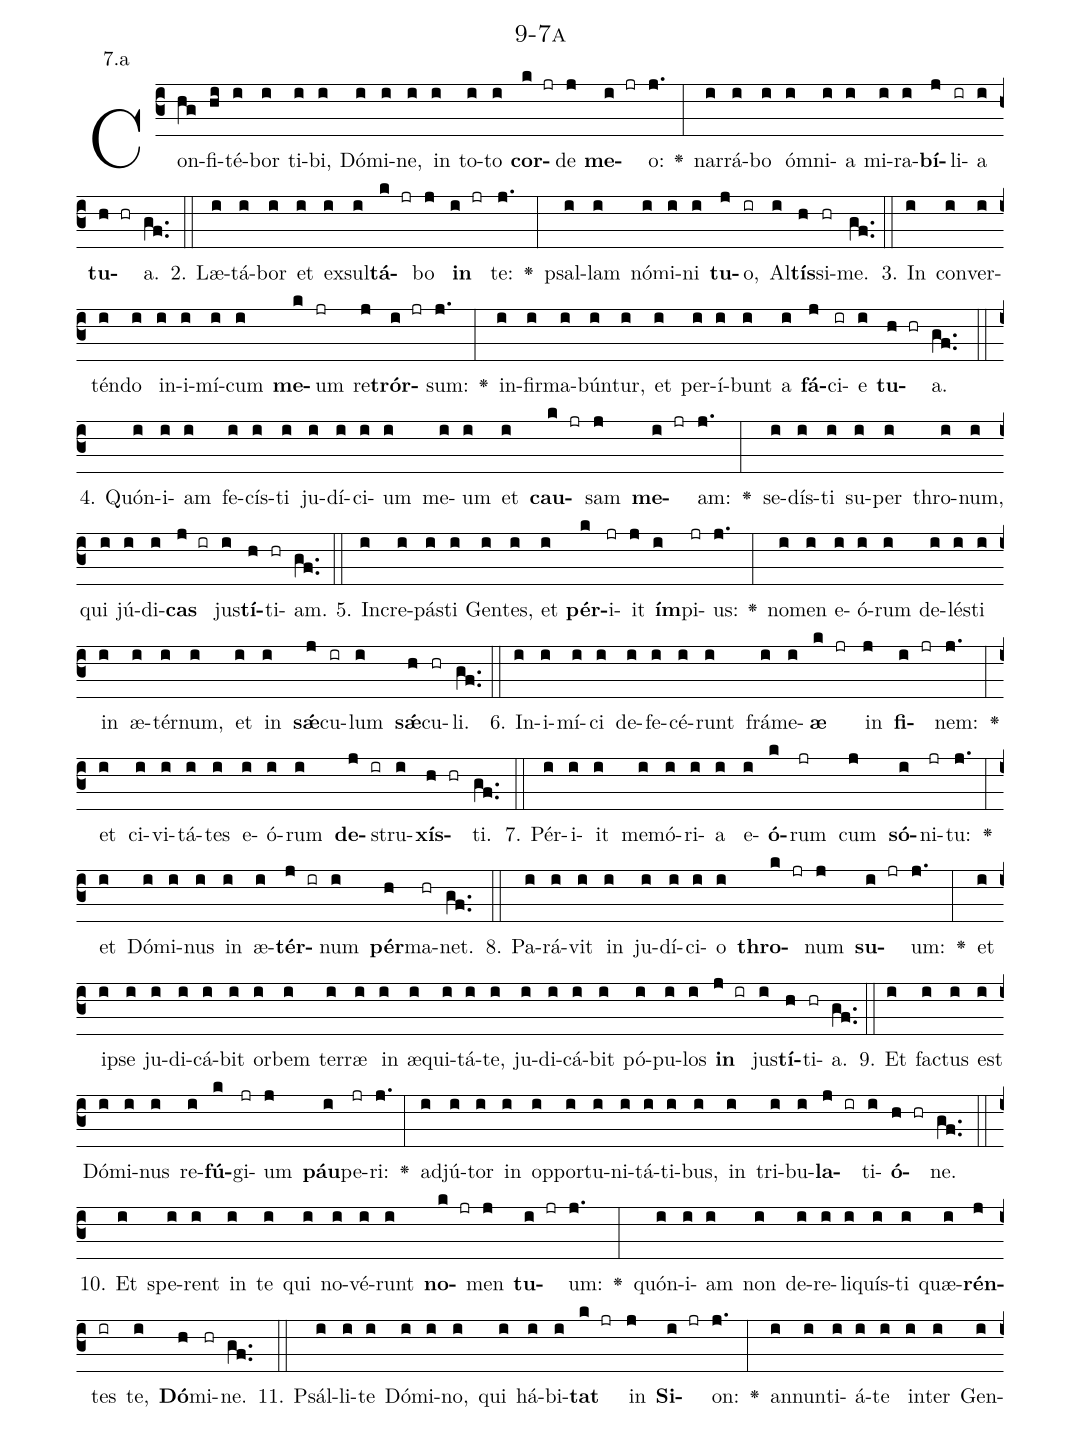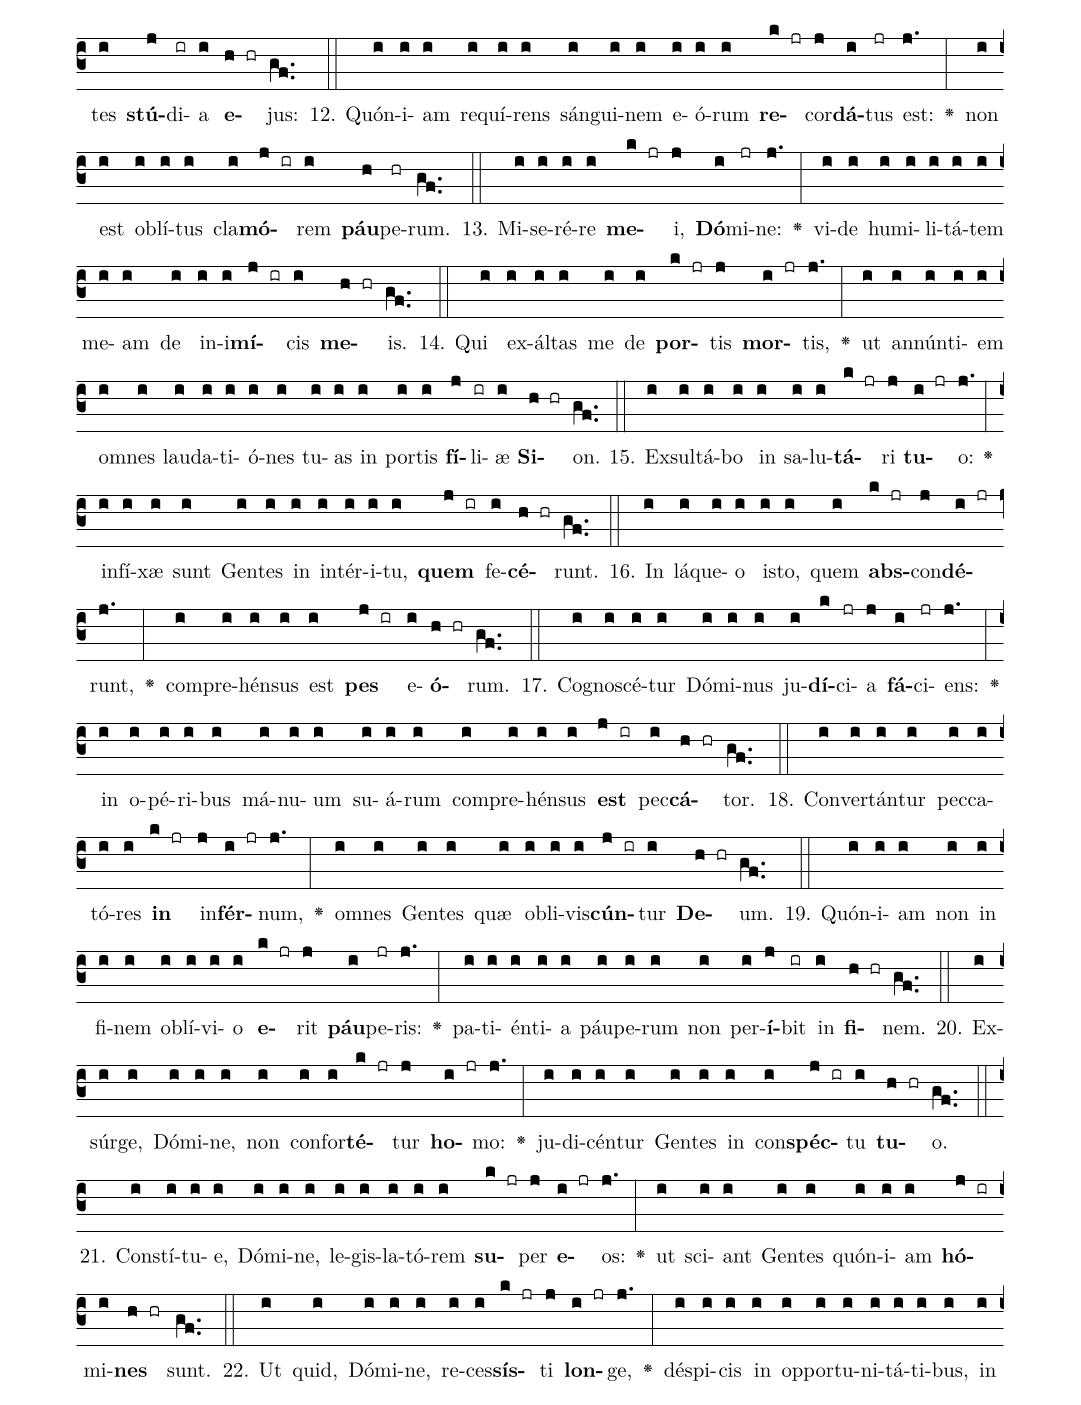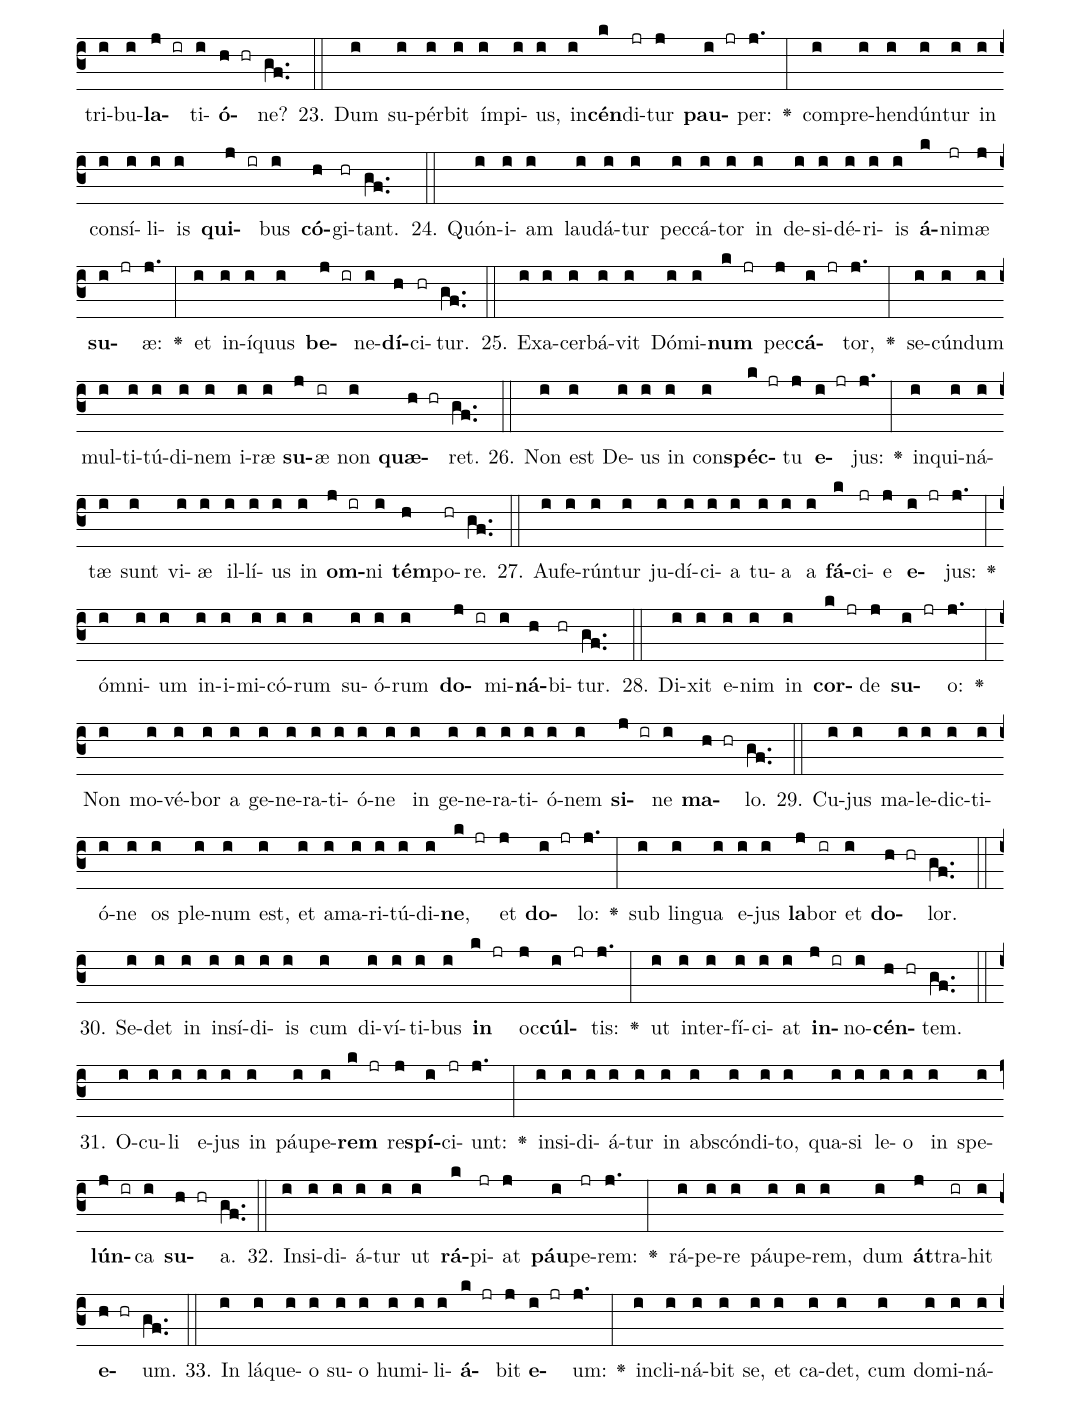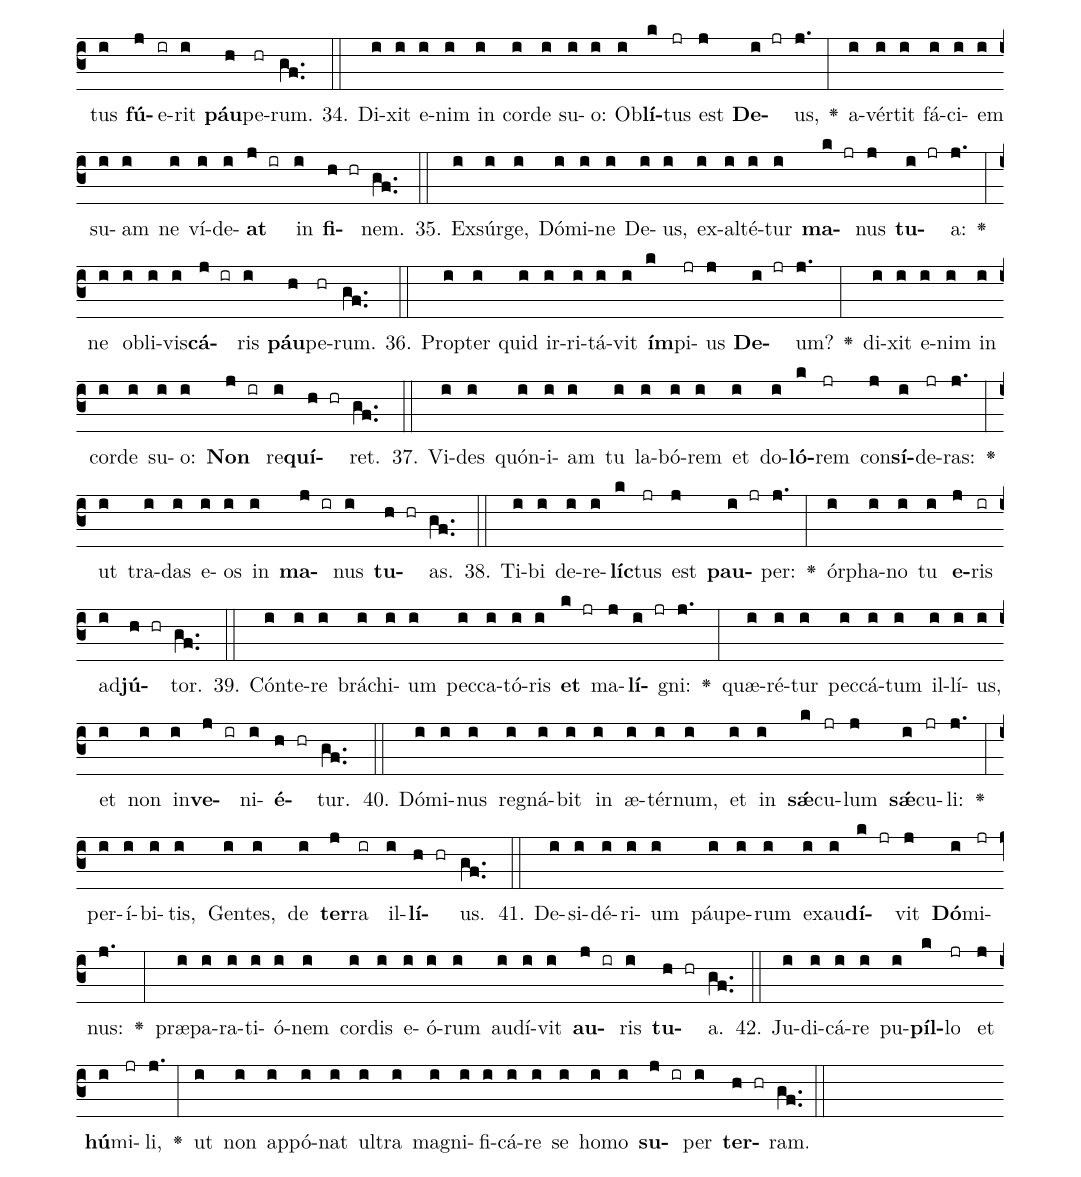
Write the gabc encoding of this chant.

name: 9-7a;
annotation: 7.a;
%%
(c3)Con(hg)fi(hi)té(i)bor(i) ti(i)bi,(i) Dó(i)mi(i)ne,(i) in(i) to(i)to(i) <b>cor</b>(k jr)de(j) <b>me</b>(i jr)o:(j.) <v>\greheightstar</v>(:) nar(i)rá(i)bo(i) óm(i)ni(i)a(i) mi(i)ra(i)<b>bí</b>(j)li(ir)a(i) <b>tu</b>(h hr)a.(gf..) (::)
2. Læ(i)tá(i)bor(i) et(i) ex(i)sul(i)<b>tá</b>(k jr)bo(j) <b>in</b>(i jr) te:(j.) <v>\greheightstar</v>(:) psal(i)lam(i) nó(i)mi(i)ni(i) <b>tu</b>(j)o,(ir) Al(i)<b>tís</b>(h)si(hr)me.(gf..) (::)
3. In(i) con(i)ver(i)tén(i)do(i) in(i)i(i)mí(i)cum(i) <b>me</b>(k)um(jr) re(j)<b>trór</b>(i jr)sum:(j.) <v>\greheightstar</v>(:) in(i)fir(i)ma(i)bún(i)tur,(i) et(i) per(i)í(i)bunt(i) a(i) <b>fá</b>(j)ci(ir)e(i) <b>tu</b>(h hr)a.(gf..) (::)
4. Quón(i)i(i)am(i) fe(i)cís(i)ti(i) ju(i)dí(i)ci(i)um(i) me(i)um(i) et(i) <b>cau</b>(k jr)sam(j) <b>me</b>(i jr)am:(j.) <v>\greheightstar</v>(:) se(i)dís(i)ti(i) su(i)per(i) thro(i)num,(i) qui(i) jú(i)di(i)<b>cas</b>(j ir) jus(i)<b>tí</b>(h)ti(hr)am.(gf..) (::)
5. In(i)cre(i)pás(i)ti(i) Gen(i)tes,(i) et(i) <b>pér</b>(k)i(jr)it(j) <b>ím</b>(i)pi(jr)us:(j.) <v>\greheightstar</v>(:) no(i)men(i) e(i)ó(i)rum(i) de(i)lés(i)ti(i) in(i) æ(i)tér(i)num,(i) et(i) in(i) <b>sǽ</b>(j)cu(ir)lum(i) <b>sǽ</b>(h)cu(hr)li.(gf..) (::)
6. In(i)i(i)mí(i)ci(i) de(i)fe(i)cé(i)runt(i) frá(i)me(i)<b>æ</b>(k jr) in(j) <b>fi</b>(i jr)nem:(j.) <v>\greheightstar</v>(:) et(i) ci(i)vi(i)tá(i)tes(i) e(i)ó(i)rum(i) <b>de</b>(j ir)stru(i)<b>xís</b>(h hr)ti.(gf..) (::)
7. Pér(i)i(i)it(i) me(i)mó(i)ri(i)a(i) e(i)<b>ó</b>(k)rum(jr) cum(j) <b>só</b>(i)ni(jr)tu:(j.) <v>\greheightstar</v>(:) et(i) Dó(i)mi(i)nus(i) in(i) æ(i)<b>tér</b>(j ir)num(i) <b>pér</b>(h)ma(hr)net.(gf..) (::)
8. Pa(i)rá(i)vit(i) in(i) ju(i)dí(i)ci(i)o(i) <b>thro</b>(k jr)num(j) <b>su</b>(i jr)um:(j.) <v>\greheightstar</v>(:) et(i) ip(i)se(i) ju(i)di(i)cá(i)bit(i) or(i)bem(i) ter(i)ræ(i) in(i) æ(i)qui(i)tá(i)te,(i) ju(i)di(i)cá(i)bit(i) pó(i)pu(i)los(i) <b>in</b>(j ir) jus(i)<b>tí</b>(h)ti(hr)a.(gf..) (::)
9. Et(i) fac(i)tus(i) est(i) Dó(i)mi(i)nus(i) re(i)<b>fú</b>(k)gi(jr)um(j) <b>páu</b>(i)pe(jr)ri:(j.) <v>\greheightstar</v>(:) ad(i)jú(i)tor(i) in(i) op(i)por(i)tu(i)ni(i)tá(i)ti(i)bus,(i) in(i) tri(i)bu(i)<b>la</b>(j ir)ti(i)<b>ó</b>(h hr)ne.(gf..) (::)
10. Et(i) spe(i)rent(i) in(i) te(i) qui(i) no(i)vé(i)runt(i) <b>no</b>(k jr)men(j) <b>tu</b>(i jr)um:(j.) <v>\greheightstar</v>(:) quón(i)i(i)am(i) non(i) de(i)re(i)li(i)quís(i)ti(i) quæ(i)<b>rén</b>(j)tes(ir) te,(i) <b>Dó</b>(h)mi(hr)ne.(gf..) (::)
11. Psál(i)li(i)te(i) Dó(i)mi(i)no,(i) qui(i) há(i)bi(i)<b>tat</b>(k jr) in(j) <b>Si</b>(i jr)on:(j.) <v>\greheightstar</v>(:) an(i)nun(i)ti(i)á(i)te(i) in(i)ter(i) Gen(i)tes(i) <b>stú</b>(j)di(ir)a(i) <b>e</b>(h hr)jus:(gf..) (::)
12. Quón(i)i(i)am(i) re(i)quí(i)rens(i) sán(i)gui(i)nem(i) e(i)ó(i)rum(i) <b>re</b>(k jr)cor(j)<b>dá</b>(i)tus(jr) est:(j.) <v>\greheightstar</v>(:) non(i) est(i) ob(i)lí(i)tus(i) cla(i)<b>mó</b>(j ir)rem(i) <b>páu</b>(h)pe(hr)rum.(gf..) (::)
13. Mi(i)se(i)ré(i)re(i) <b>me</b>(k jr)i,(j) <b>Dó</b>(i)mi(jr)ne:(j.) <v>\greheightstar</v>(:) vi(i)de(i) hu(i)mi(i)li(i)tá(i)tem(i) me(i)am(i) de(i) in(i)i(i)<b>mí</b>(j ir)cis(i) <b>me</b>(h hr)is.(gf..) (::)
14. Qui(i) ex(i)ál(i)tas(i) me(i) de(i) <b>por</b>(k jr)tis(j) <b>mor</b>(i jr)tis,(j.) <v>\greheightstar</v>(:) ut(i) an(i)nún(i)ti(i)em(i) om(i)nes(i) lau(i)da(i)ti(i)ó(i)nes(i) tu(i)as(i) in(i) por(i)tis(i) <b>fí</b>(j)li(ir)æ(i) <b>Si</b>(h hr)on.(gf..) (::)
15. Ex(i)sul(i)tá(i)bo(i) in(i) sa(i)lu(i)<b>tá</b>(k jr)ri(j) <b>tu</b>(i jr)o:(j.) <v>\greheightstar</v>(:) in(i)fí(i)xæ(i) sunt(i) Gen(i)tes(i) in(i) in(i)tér(i)i(i)tu,(i) <b>quem</b>(j ir) fe(i)<b>cé</b>(h hr)runt.(gf..) (::)
16. In(i) lá(i)que(i)o(i) is(i)to,(i) quem(i) <b>abs</b>(k jr)con(j)<b>dé</b>(i jr)runt,(j.) <v>\greheightstar</v>(:) com(i)pre(i)hén(i)sus(i) est(i) <b>pes</b>(j ir) e(i)<b>ó</b>(h hr)rum.(gf..) (::)
17. Co(i)gno(i)scé(i)tur(i) Dó(i)mi(i)nus(i) ju(i)<b>dí</b>(k)ci(jr)a(j) <b>fá</b>(i)ci(jr)ens:(j.) <v>\greheightstar</v>(:) in(i) o(i)pé(i)ri(i)bus(i) má(i)nu(i)um(i) su(i)á(i)rum(i) com(i)pre(i)hén(i)sus(i) <b>est</b>(j ir) pec(i)<b>cá</b>(h hr)tor.(gf..) (::)
18. Con(i)ver(i)tán(i)tur(i) pec(i)ca(i)tó(i)res(i) <b>in</b>(k jr) in(j)<b>fér</b>(i jr)num,(j.) <v>\greheightstar</v>(:) om(i)nes(i) Gen(i)tes(i) quæ(i) ob(i)li(i)vis(i)<b>cún</b>(j ir)tur(i) <b>De</b>(h hr)um.(gf..) (::)
19. Quón(i)i(i)am(i) non(i) in(i) fi(i)nem(i) ob(i)lí(i)vi(i)o(i) <b>e</b>(k jr)rit(j) <b>páu</b>(i)pe(jr)ris:(j.) <v>\greheightstar</v>(:) pa(i)ti(i)én(i)ti(i)a(i) páu(i)pe(i)rum(i) non(i) per(i)<b>í</b>(j)bit(ir) in(i) <b>fi</b>(h hr)nem.(gf..) (::)
20. Ex(i)súr(i)ge,(i) Dó(i)mi(i)ne,(i) non(i) con(i)for(i)<b>té</b>(k jr)tur(j) <b>ho</b>(i jr)mo:(j.) <v>\greheightstar</v>(:) ju(i)di(i)cén(i)tur(i) Gen(i)tes(i) in(i) con(i)<b>spéc</b>(j ir)tu(i) <b>tu</b>(h hr)o.(gf..) (::)
21. Con(i)stí(i)tu(i)e,(i) Dó(i)mi(i)ne,(i) le(i)gis(i)la(i)tó(i)rem(i) <b>su</b>(k jr)per(j) <b>e</b>(i jr)os:(j.) <v>\greheightstar</v>(:) ut(i) sci(i)ant(i) Gen(i)tes(i) quón(i)i(i)am(i) <b>hó</b>(j ir)mi(i)<b>nes</b>(h hr) sunt.(gf..) (::)
22. Ut(i) quid,(i) Dó(i)mi(i)ne,(i) re(i)ces(i)<b>sís</b>(k jr)ti(j) <b>lon</b>(i jr)ge,(j.) <v>\greheightstar</v>(:) dé(i)spi(i)cis(i) in(i) op(i)por(i)tu(i)ni(i)tá(i)ti(i)bus,(i) in(i) tri(i)bu(i)<b>la</b>(j ir)ti(i)<b>ó</b>(h hr)ne?(gf..) (::)
23. Dum(i) su(i)pér(i)bit(i) ím(i)pi(i)us,(i) in(i)<b>cén</b>(k)di(jr)tur(j) <b>pau</b>(i jr)per:(j.) <v>\greheightstar</v>(:) com(i)pre(i)hen(i)dún(i)tur(i) in(i) con(i)sí(i)li(i)is(i) <b>qui</b>(j ir)bus(i) <b>có</b>(h)gi(hr)tant.(gf..) (::)
24. Quón(i)i(i)am(i) lau(i)dá(i)tur(i) pec(i)cá(i)tor(i) in(i) de(i)si(i)dé(i)ri(i)is(i) <b>á</b>(k)ni(jr)mæ(j) <b>su</b>(i jr)æ:(j.) <v>\greheightstar</v>(:) et(i) in(i)í(i)quus(i) <b>be</b>(j ir)ne(i)<b>dí</b>(h)ci(hr)tur.(gf..) (::)
25. Ex(i)a(i)cer(i)bá(i)vit(i) Dó(i)mi(i)<b>num</b>(k jr) pec(j)<b>cá</b>(i jr)tor,(j.) <v>\greheightstar</v>(:) se(i)cún(i)dum(i) mul(i)ti(i)tú(i)di(i)nem(i) i(i)ræ(i) <b>su</b>(j)æ(ir) non(i) <b>quæ</b>(h hr)ret.(gf..) (::)
26. Non(i) est(i) De(i)us(i) in(i) con(i)<b>spéc</b>(k jr)tu(j) <b>e</b>(i jr)jus:(j.) <v>\greheightstar</v>(:) in(i)qui(i)ná(i)tæ(i) sunt(i) vi(i)æ(i) il(i)lí(i)us(i) in(i) <b>om</b>(j ir)ni(i) <b>tém</b>(h)po(hr)re.(gf..) (::)
27. Au(i)fe(i)rún(i)tur(i) ju(i)dí(i)ci(i)a(i) tu(i)a(i) a(i) <b>fá</b>(k)ci(jr)e(j) <b>e</b>(i jr)jus:(j.) <v>\greheightstar</v>(:) óm(i)ni(i)um(i) in(i)i(i)mi(i)có(i)rum(i) su(i)ó(i)rum(i) <b>do</b>(j ir)mi(i)<b>ná</b>(h)bi(hr)tur.(gf..) (::)
28. Di(i)xit(i) e(i)nim(i) in(i) <b>cor</b>(k jr)de(j) <b>su</b>(i jr)o:(j.) <v>\greheightstar</v>(:) Non(i) mo(i)vé(i)bor(i) a(i) ge(i)ne(i)ra(i)ti(i)ó(i)ne(i) in(i) ge(i)ne(i)ra(i)ti(i)ó(i)nem(i) <b>si</b>(j ir)ne(i) <b>ma</b>(h hr)lo.(gf..) (::)
29. Cu(i)jus(i) ma(i)le(i)dic(i)ti(i)ó(i)ne(i) os(i) ple(i)num(i) est,(i) et(i) a(i)ma(i)ri(i)tú(i)di(i)<b>ne</b>,(k jr) et(j) <b>do</b>(i jr)lo:(j.) <v>\greheightstar</v>(:) sub(i) lin(i)gua(i) e(i)jus(i) <b>la</b>(j)bor(ir) et(i) <b>do</b>(h hr)lor.(gf..) (::)
30. Se(i)det(i) in(i) in(i)sí(i)di(i)is(i) cum(i) di(i)ví(i)ti(i)bus(i) <b>in</b>(k jr) oc(j)<b>cúl</b>(i jr)tis:(j.) <v>\greheightstar</v>(:) ut(i) in(i)ter(i)fí(i)ci(i)at(i) <b>in</b>(j ir)no(i)<b>cén</b>(h hr)tem.(gf..) (::)
31. O(i)cu(i)li(i) e(i)jus(i) in(i) páu(i)pe(i)<b>rem</b>(k jr) re(j)<b>spí</b>(i)ci(jr)unt:(j.) <v>\greheightstar</v>(:) in(i)si(i)di(i)á(i)tur(i) in(i) abs(i)cón(i)di(i)to,(i) qua(i)si(i) le(i)o(i) in(i) spe(i)<b>lún</b>(j ir)ca(i) <b>su</b>(h hr)a.(gf..) (::)
32. In(i)si(i)di(i)á(i)tur(i) ut(i) <b>rá</b>(k)pi(jr)at(j) <b>páu</b>(i)pe(jr)rem:(j.) <v>\greheightstar</v>(:) rá(i)pe(i)re(i) páu(i)pe(i)rem,(i) dum(i) <b>át</b>(j)tra(ir)hit(i) <b>e</b>(h hr)um.(gf..) (::)
33. In(i) lá(i)que(i)o(i) su(i)o(i) hu(i)mi(i)li(i)<b>á</b>(k jr)bit(j) <b>e</b>(i jr)um:(j.) <v>\greheightstar</v>(:) in(i)cli(i)ná(i)bit(i) se,(i) et(i) ca(i)det,(i) cum(i) do(i)mi(i)ná(i)tus(i) <b>fú</b>(j)e(ir)rit(i) <b>páu</b>(h)pe(hr)rum.(gf..) (::)
34. Di(i)xit(i) e(i)nim(i) in(i) cor(i)de(i) su(i)o:(i) Ob(i)<b>lí</b>(k)tus(jr) est(j) <b>De</b>(i jr)us,(j.) <v>\greheightstar</v>(:) a(i)vér(i)tit(i) fá(i)ci(i)em(i) su(i)am(i) ne(i) ví(i)de(i)<b>at</b>(j ir) in(i) <b>fi</b>(h hr)nem.(gf..) (::)
35. Ex(i)súr(i)ge,(i) Dó(i)mi(i)ne(i) De(i)us,(i) ex(i)al(i)té(i)tur(i) <b>ma</b>(k jr)nus(j) <b>tu</b>(i jr)a:(j.) <v>\greheightstar</v>(:) ne(i) ob(i)li(i)vis(i)<b>cá</b>(j ir)ris(i) <b>páu</b>(h)pe(hr)rum.(gf..) (::)
36. Prop(i)ter(i) quid(i) ir(i)ri(i)tá(i)vit(i) <b>ím</b>(k)pi(jr)us(j) <b>De</b>(i jr)um?(j.) <v>\greheightstar</v>(:) di(i)xit(i) e(i)nim(i) in(i) cor(i)de(i) su(i)o:(i) <b>Non</b>(j ir) re(i)<b>quí</b>(h hr)ret.(gf..) (::)
37. Vi(i)des(i) quón(i)i(i)am(i) tu(i) la(i)bó(i)rem(i) et(i) do(i)<b>ló</b>(k)rem(jr) con(j)<b>sí</b>(i)de(jr)ras:(j.) <v>\greheightstar</v>(:) ut(i) tra(i)das(i) e(i)os(i) in(i) <b>ma</b>(j ir)nus(i) <b>tu</b>(h hr)as.(gf..) (::)
38. Ti(i)bi(i) de(i)re(i)<b>líc</b>(k)tus(jr) est(j) <b>pau</b>(i jr)per:(j.) <v>\greheightstar</v>(:) ór(i)pha(i)no(i) tu(i) <b>e</b>(j)ris(ir) ad(i)<b>jú</b>(h hr)tor.(gf..) (::)
39. Cón(i)te(i)re(i) brá(i)chi(i)um(i) pec(i)ca(i)tó(i)ris(i) <b>et</b>(k jr) ma(j)<b>lí</b>(i jr)gni:(j.) <v>\greheightstar</v>(:) quæ(i)ré(i)tur(i) pec(i)cá(i)tum(i) il(i)lí(i)us,(i) et(i) non(i) in(i)<b>ve</b>(j ir)ni(i)<b>é</b>(h hr)tur.(gf..) (::)
40. Dó(i)mi(i)nus(i) re(i)gná(i)bit(i) in(i) æ(i)tér(i)num,(i) et(i) in(i) <b>sǽ</b>(k)cu(jr)lum(j) <b>sǽ</b>(i)cu(jr)li:(j.) <v>\greheightstar</v>(:) per(i)í(i)bi(i)tis,(i) Gen(i)tes,(i) de(i) <b>ter</b>(j)ra(ir) il(i)<b>lí</b>(h hr)us.(gf..) (::)
41. De(i)si(i)dé(i)ri(i)um(i) páu(i)pe(i)rum(i) ex(i)au(i)<b>dí</b>(k jr)vit(j) <b>Dó</b>(i)mi(jr)nus:(j.) <v>\greheightstar</v>(:) præ(i)pa(i)ra(i)ti(i)ó(i)nem(i) cor(i)dis(i) e(i)ó(i)rum(i) au(i)dí(i)vit(i) <b>au</b>(j ir)ris(i) <b>tu</b>(h hr)a.(gf..) (::)
42. Ju(i)di(i)cá(i)re(i) pu(i)<b>píl</b>(k)lo(jr) et(j) <b>hú</b>(i)mi(jr)li,(j.) <v>\greheightstar</v>(:) ut(i) non(i) ap(i)pó(i)nat(i) ul(i)tra(i) ma(i)gni(i)fi(i)cá(i)re(i) se(i) ho(i)mo(i) <b>su</b>(j ir)per(i) <b>ter</b>(h hr)ram.(gf..) (::)
